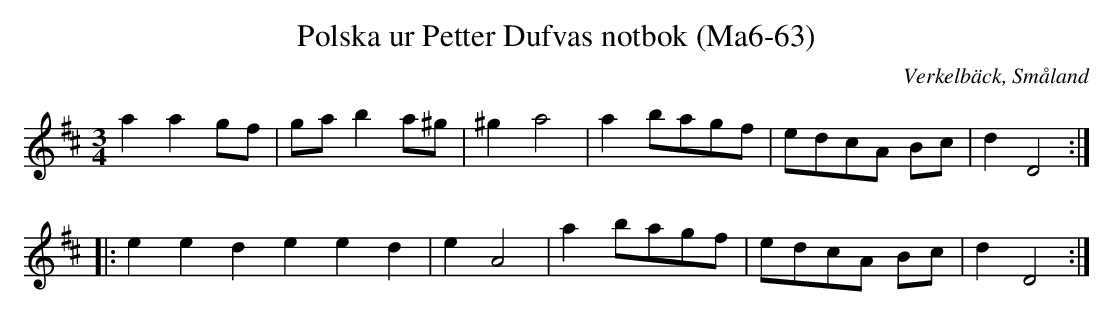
X:1
T:Polska ur Petter Dufvas notbok (Ma6-63)
O:Verkelbäck, Småland
M:3/4
L:1/8
K:D
a2 a2 gf|ga b2 a^g|^g2 a4|a2 bagf|edcA Bc|d2 D4:|
|:e2 e2 d2e2 e2 d2|e2 A4|a2 bagf|edcA Bc|d2 D4:|
